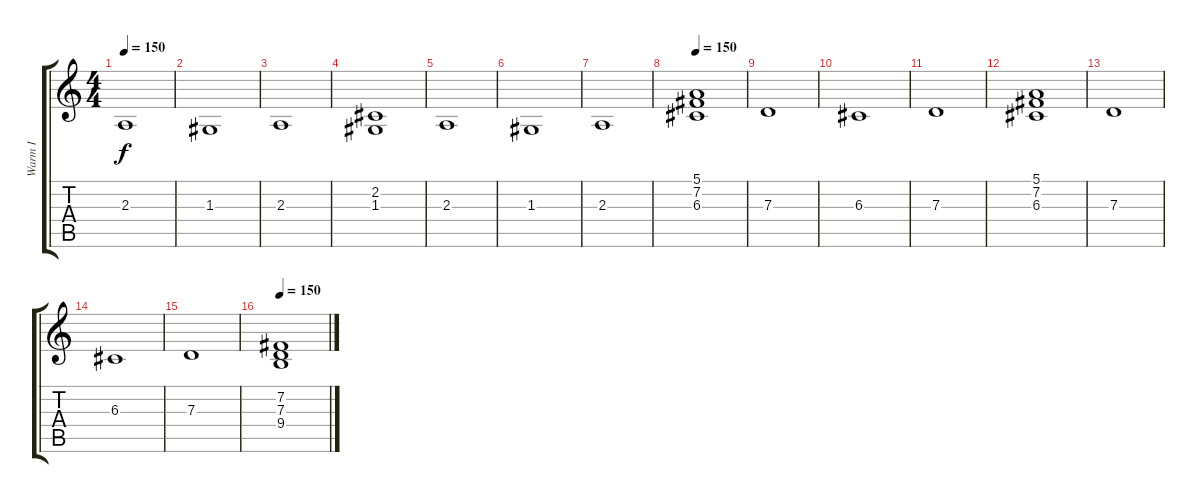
\track ("Warm I" "Warm I") {instrument pad2warm}
\staff {score tabs}
\tuning (E4 B3 G3 D3 A2 E2) {hide}
\ts (4 4)
\tempo 150
\clef g2
\ks c
2.3.1{dy f} |
1.3.1 |
2.3.1 |
(2.2 1.3).1 |
2.3.1 |
1.3.1 |
2.3.1 |
\tempo 150
(5.1 7.2 6.3).1 |
7.3.1 |
6.3.1 |
7.3.1 |
(5.1 7.2 6.3).1 |
7.3.1 |
6.3.1 |
7.3.1 |
\tempo 150
(7.2 7.3 9.4).1
